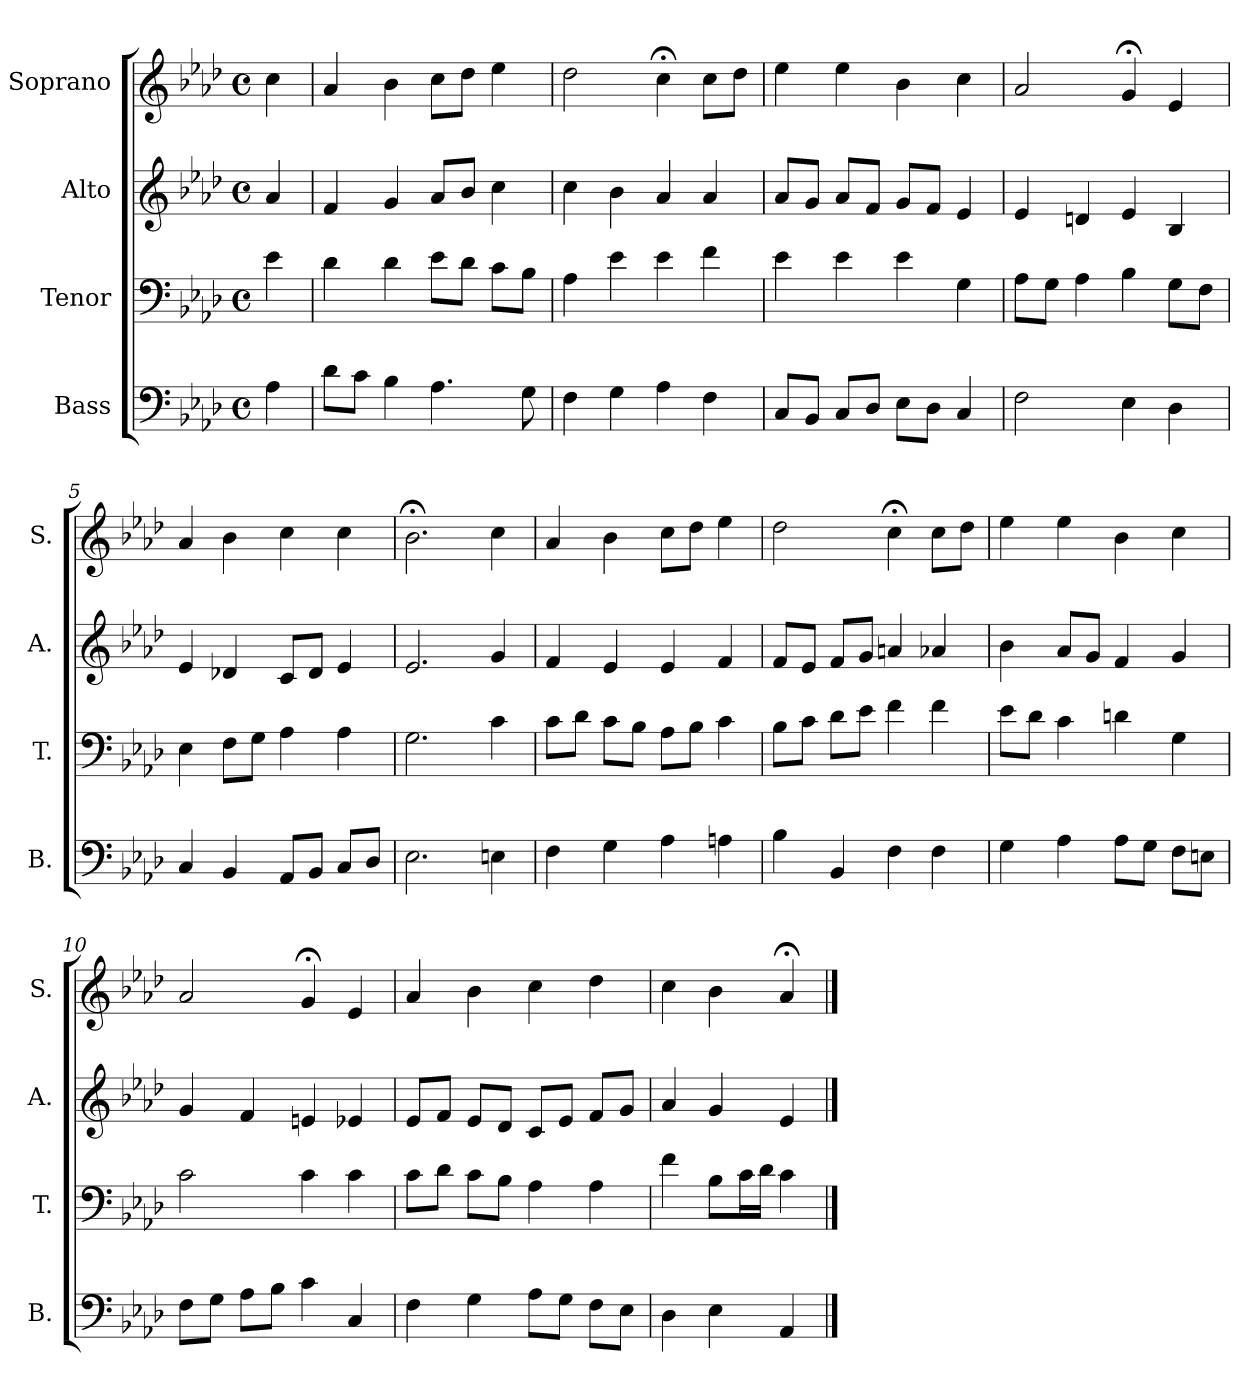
**kern	**kern	**kern	**kern
*part4	*part3	*part2	*part1
*staff4	*staff3	*staff2	*staff1
*I"Bass	*I"Tenor	*I"Alto	*I"Soprano
*I'B.	*I'T.	*I'A.	*I'S.
*clefF4	*clefF4	*clefG2	*clefG2
*k[b-e-a-d-]	*k[b-e-a-d-]	*k[b-e-a-d-]	*k[b-e-a-d-]
*A-:	*A-:	*A-:	*A-:
*M4/4	*M4/4	*M4/4	*M4/4
*met(c)	*met(c)	*met(c)	*met(c)
=	=	=	=
4A-\	4e-\	4a-/	4cc\
=1	=1	=1	=1
8d-\L	4d-\	4f/	4a-/
8c\J	.	.	.
4B-\	4d-\	4g/	4b-\
4.A-\	8e-\L	8a-/L	8cc\L
.	8d-\J	8b-/J	8dd-\J
.	8c\L	4cc\	4ee-\
8G\	8B-\J	.	.
=2	=2	=2	=2
4F\	4A-\	4cc\	2dd-\
4G\	4e-\	4b-\	.
4A-\	4e-\	4a-/	4cc;<\
4F\	4f\	4a-/	8cc\L
.	.	.	8dd-\J
=3	=3	=3	=3
8C/L	4e-\	8a-/L	4ee-\
8BB-/J	.	8g/J	.
8C/L	4e-\	8a-/L	4ee-\
8D-/J	.	8f/J	.
8E-\L	4e-\	8g/L	4b-\
8D-\J	.	8f/J	.
4C/	4G\	4e-/	4cc\
!!LO:LB:g=z
=4	=4	=4	=4
2F\	8A-\L	4e-/	2a-/
.	8G\J	.	.
.	4A-\	4dn/	.
4E-\	4B-\	4e-/	4g;</
4D-\	8G\L	4B-/	4e-/
.	8F\J	.	.
=5	=5	=5	=5
4C/	4E-\	4e-/	4a-/
4BB-/	8F\L	4d-X/	4b-\
.	8G\J	.	.
8AA-/L	4A-\	8c/L	4cc\
8BB-/J	.	8d-/J	.
8C/L	4A-\	4e-/	4cc\
8D-/J	.	.	.
=6	=6	=6	=6
2.E-\	2.G\	2.e-/	2.b-;<\
4En\	4c\	4g/	4cc\
=7	=7	=7	=7
4F\	8c\L	4f/	4a-/
.	8d-\J	.	.
4G\	8c\L	4e-/	4b-\
.	8B-\J	.	.
4A-\	8A-\L	4e-/	8cc\L
.	8B-\J	.	8dd-\J
4An\	4c\	4f/	4ee-\
=8	=8	=8	=8
4B-\	8B-\L	8f/L	2dd-\
.	8c\J	8e-/J	.
4BB-/	8d-\L	8f/L	.
.	8e-\J	8g/J	.
4F\	4f\	4an/	4cc;<\
4F\	4f\	4a-X/	8cc\L
.	.	.	8dd-\J
!!LO:LB:g=z
=9	=9	=9	=9
4G\	8e-\L	4b-\	4ee-\
.	8d-\J	.	.
4A-\	4c\	8a-/L	4ee-\
.	.	8g/J	.
8A-\L	4dn\	4f/	4b-\
8G\J	.	.	.
8F\L	4G\	4g/	4cc\
8En\J	.	.	.
=10	=10	=10	=10
8F\L	2c\	4g/	2a-/
8G\J	.	.	.
8A-\L	.	4f/	.
8B-\J	.	.	.
4c\	4c\	4en/	4g;</
4C/	4c\	4e-X/	4e-/
=11	=11	=11	=11
4F\	8c\L	8e-/L	4a-/
.	8d-\J	8f/J	.
4G\	8c\L	8e-/L	4b-\
.	8B-\J	8d-/J	.
8A-\L	4A-\	8c/L	4cc\
8G\J	.	8e-/J	.
8F\L	4A-\	8f/L	4dd-\
8E-\J	.	8g/J	.
=12	=12	=12	=12
4D-\	4f\	4a-/	4cc\
4E-\	8B-\L	4g/	4b-\
.	16c\L	.	.
.	16d-\JJ	.	.
4AA-/	4c\	4e-/	4a-;</
==	==	==	==
*-	*-	*-	*-
